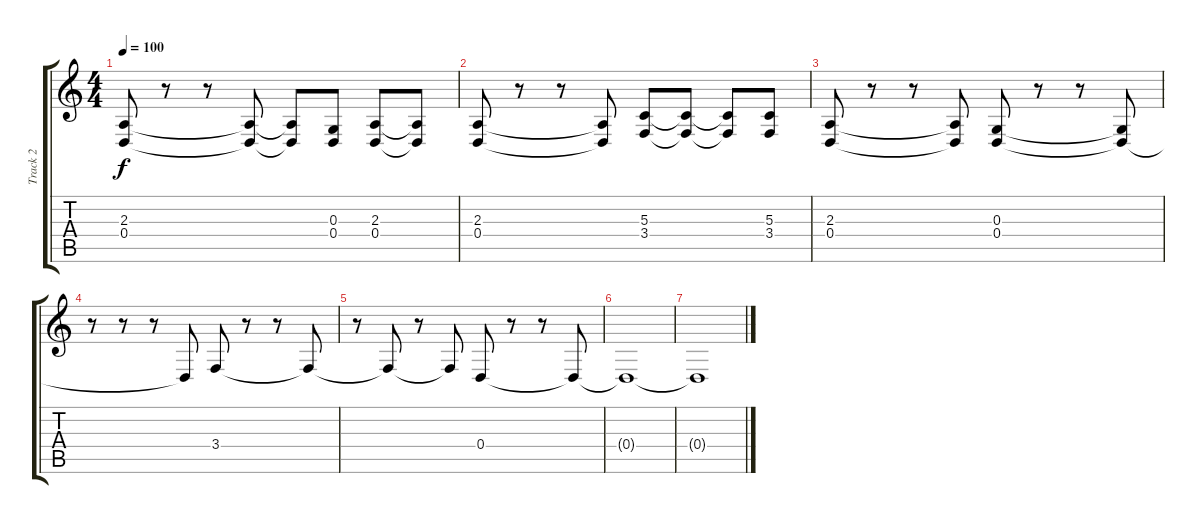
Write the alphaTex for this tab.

\track ("Track 2" "Track 2") {instrument choiraahs}
\staff {score tabs}
\tuning (E4 B3 G3 D3 A2 E2) {hide}
\ts (4 4)
\tempo 100
\clef g2
\ks c
(2.3 0.4).8{dy f} r.8 r.8 (2.3{t} 0.4{t}).8 (2.3{t} 0.4{t}).8 (0.3 0.4).8 (2.3 0.4).8 (2.3{t} 0.4{t}).8 |
(2.3 0.4).8 r.8 r.8 (2.3{t} 0.4{t}).8 (5.3 3.4).8 (5.3{t} 3.4{t}).8 (5.3{t} 3.4{t}).8 (5.3 3.4).8 |
(2.3 0.4).8 r.8 r.8 (2.3{t} 0.4{t}).8 (0.3 0.4).8 r.8 r.8 (0.3{t} 0.4{t}).8 |
r.8 r.8 r.8 0.4{t}.8 3.4.8 r.8 r.8 3.4{t}.8 |
r.8 3.4{t}.8 r.8 3.4{t}.8 0.4.8 r.8 r.8 0.4{t}.8 |
0.4{t}.1 |
0.4{t}.1
